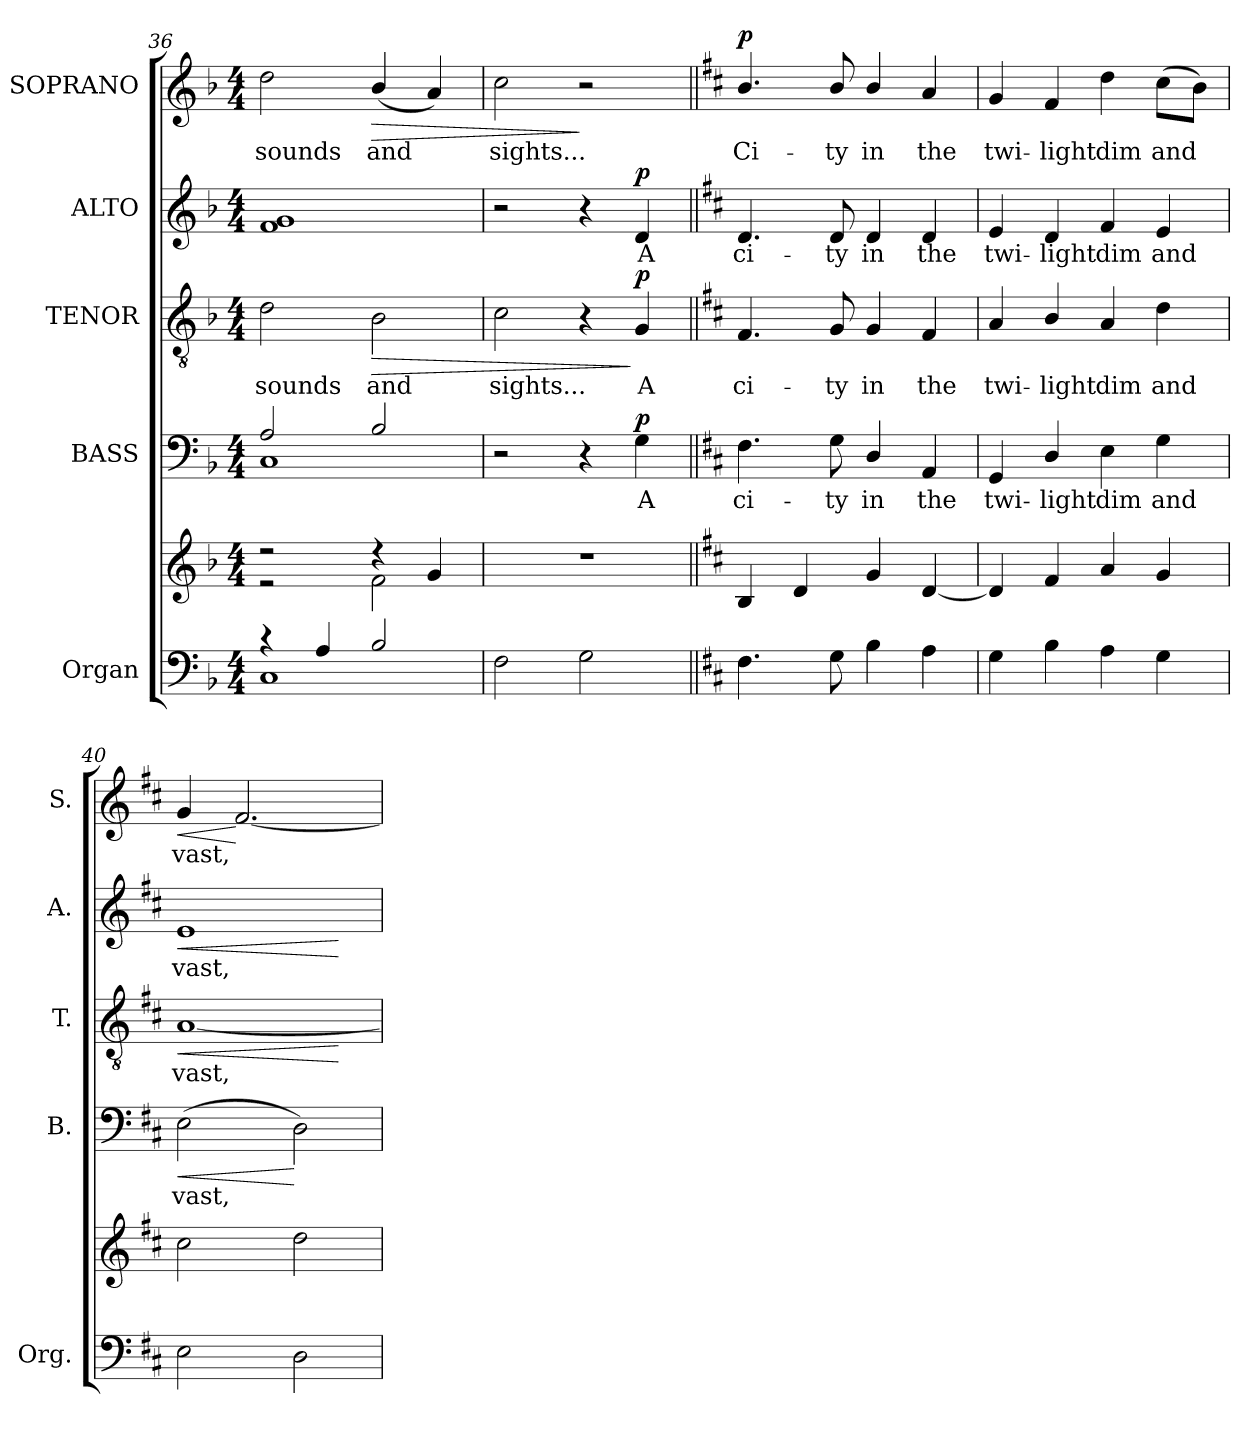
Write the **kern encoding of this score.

**kern	**kern	**kern	**text	**dynam	**kern	**text	**dynam	**kern	**text	**dynam	**kern	**text	**dynam
*part5	*part5	*part4	*part4	*part4	*part3	*part3	*part3	*part2	*part2	*part2	*part1	*part1	*part1
*staff6	*staff5	*staff4	*staff4	*staff4	*staff3	*staff3	*staff3	*staff2	*staff2	*staff2	*staff1	*staff1	*staff1
*I"Organ	*	*I"BASS	*	*	*I"TENOR	*	*	*I"ALTO	*	*	*I"SOPRANO	*	*
*I'Org.	*	*I'B.	*	*	*I'T.	*	*	*I'A.	*	*	*I'S.	*	*
*clefF4	*clefG2	*clefF4	*	*	*clefGv2	*	*	*clefG2	*	*	*clefG2	*	*
*	*	*	*	*	*ITrd7c12	*	*	*	*	*	*	*	*
*k[b-]	*k[b-]	*k[b-]	*	*	*k[b-]	*	*	*k[b-]	*	*	*k[b-]	*	*
*F:	*F:	*F:	*	*	*F:	*	*	*F:	*	*	*F:	*	*
*M4/4	*M4/4	*M4/4	*	*	*M4/4	*	*	*M4/4	*	*	*M4/4	*	*
=36	=36	=36	=36	=36	=36	=36	=36	=36	=36	=36	=36	=36	=36
*^	*^	*^	*	*	*	*	*	*	*	*	*	*	*
!	!	!	!	!	!	!	!	!	!LO:LY:b:color=#000000	!	!	!	!	!	!	!
!	!	!	!	!	!	!	!	!	!	!	!	!	!	!	!LO:LY:b:color=#000000	!
4r	1Ci	2r	2r	2Ai/	1Ci	.	.	2Di\	sounds	.	1fi 1gi	.	.	2ddi\	sounds	.
4Ai/	.	.	.	.	.	.	.	.	.	.	.	.	.	.	.	.
!	!	!	!	!	!	!	!	!	!LO:LY:b:color=#000000	!LO:HP:b	!	!	!	!	!	!
!	!	!	!	!	!	!	!	!	!	!	!	!	!	!	!LO:LY:b:color=#000000	!LO:HP:b
2B-i/	.	4r	2fi\	2B-i/	.	.	.	2BB-i\	and	>	.	.	.	(4b-i/	and	>
.	.	4gi/	.	.	.	.	.	.	.	.	.	.	.	4ai/)	.	.
*v	*v	*	*	*v	*v	*	*	*	*	*	*	*	*	*	*	*
*	*v	*v	*	*	*	*	*	*	*	*	*	*	*	*
=37	=37	=37	=37	=37	=37	=37	=37	=37	=37	=37	=37	=37	=37
!	!	!	!	!	!	!LO:LY:b:color=#000000	!	!	!	!	!	!	!
!	!	!	!	!	!	!	!	!	!	!	!	!LO:LY:b:color=#000000	!
2Fi\	1r	2r	.	.	2Ci\	sights...	.	2r	.	.	2cci\	sights...	.
2Gi\	.	4r	.	.	4r	.	.	4r	.	.	2r	.	]
!	!	!	!LO:LY:b:color=#000000	!	!	!	!	!	!	!	!	!	!
!	!	!	!	!	!	!LO:LY:b:color=#000000	!	!	!	!	!	!	!
!	!	!	!	!	!	!	!	!	!LO:LY:b:color=#000000	!	!	!	!
.	.	4Gi\	A	p	4GGi/	A	] p	4di/	A	p	.	.	.
=38||	=38||	=38||	=38||	=38||	=38||	=38||	=38||	=38||	=38||	=38||	=38||	=38||	=38||
*k[f#c#]	*k[f#c#]	*k[f#c#]	*	*	*k[f#c#]	*	*	*k[f#c#]	*	*	*k[f#c#]	*	*
*D:	*D:	*D:	*	*	*D:	*	*	*D:	*	*	*D:	*	*
!	!	!	!LO:LY:b:color=#000000	!	!	!	!	!	!	!	!	!	!
!	!	!	!	!	!	!LO:LY:b:color=#000000	!	!	!	!	!	!	!
!	!	!	!	!	!	!	!	!	!LO:LY:b:color=#000000	!	!	!	!
!	!	!	!	!	!	!	!	!	!	!	!	!LO:LY:b:color=#000000	!
4.F#i\	4Bi/	4.F#i\	ci-	.	4.FF#i/	ci-	.	4.di/	ci-	.	4.bi/	Ci-	p
.	4di/	.	.	.	.	.	.	.	.	.	.	.	.
!	!	!	!LO:LY:b:color=#000000	!	!	!	!	!	!	!	!	!	!
!	!	!	!	!	!	!LO:LY:b:color=#000000	!	!	!	!	!	!	!
!	!	!	!	!	!	!	!	!	!LO:LY:b:color=#000000	!	!	!	!
!	!	!	!	!	!	!	!	!	!	!	!	!LO:LY:b:color=#000000	!
8Gi\	.	8Gi\	-ty	.	8GGi/	-ty	.	8di/	-ty	.	8bi/	-ty	.
!	!	!	!LO:LY:b:color=#000000	!	!	!	!	!	!	!	!	!	!
!	!	!	!	!	!	!LO:LY:b:color=#000000	!	!	!	!	!	!	!
!	!	!	!	!	!	!	!	!	!LO:LY:b:color=#000000	!	!	!	!
!	!	!	!	!	!	!	!	!	!	!	!	!LO:LY:b:color=#000000	!
4Bi\	4gi/	4Di/	in	.	4GGi/	in	.	4di/	in	.	4bi/	in	.
!	!	!	!LO:LY:b:color=#000000	!	!	!	!	!	!	!	!	!	!
!	!	!	!	!	!	!LO:LY:b:color=#000000	!	!	!	!	!	!	!
!	!	!	!	!	!	!	!	!	!LO:LY:b:color=#000000	!	!	!	!
!	!	!	!	!	!	!	!	!	!	!	!	!LO:LY:b:color=#000000	!
4Ai\	[4di/	4AAi/	the	.	4FF#i/	the	.	4di/	the	.	4ai/	the	.
=39	=39	=39	=39	=39	=39	=39	=39	=39	=39	=39	=39	=39	=39
!	!	!	!LO:LY:b:color=#000000	!	!	!	!	!	!	!	!	!	!
!	!	!	!	!	!	!LO:LY:b:color=#000000	!	!	!	!	!	!	!
!	!	!	!	!	!	!	!	!	!LO:LY:b:color=#000000	!	!	!	!
!	!	!	!	!	!	!	!	!	!	!	!	!LO:LY:b:color=#000000	!
4Gi\	4di/]	4GGi/	twi-	.	4AAi/	twi-	.	4ei/	twi-	.	4gi/	twi-	.
!	!	!	!LO:LY:b:color=#000000	!	!	!	!	!	!	!	!	!	!
!	!	!	!	!	!	!LO:LY:b:color=#000000	!	!	!	!	!	!	!
!	!	!	!	!	!	!	!	!	!LO:LY:b:color=#000000	!	!	!	!
!	!	!	!	!	!	!	!	!	!	!	!	!LO:LY:b:color=#000000	!
4Bi\	4f#i/	4Di/	-light	.	4BBi/	-light	.	4di/	-light	.	4f#i/	-light	.
!	!	!	!LO:LY:b:color=#000000	!	!	!	!	!	!	!	!	!	!
!	!	!	!	!	!	!LO:LY:b:color=#000000	!	!	!	!	!	!	!
!	!	!	!	!	!	!	!	!	!LO:LY:b:color=#000000	!	!	!	!
!	!	!	!	!	!	!	!	!	!	!	!	!LO:LY:b:color=#000000	!
4Ai\	4ai/	4Ei\	dim	.	4AAi/	dim	.	4f#i/	dim	.	4ddi\	dim	.
!	!	!	!LO:LY:b:color=#000000	!	!	!	!	!	!	!	!	!	!
!	!	!	!	!	!	!LO:LY:b:color=#000000	!	!	!	!	!	!	!
!	!	!	!	!	!	!	!	!	!LO:LY:b:color=#000000	!	!	!	!
!	!	!	!	!	!	!	!	!	!	!	!	!LO:LY:b:color=#000000	!
4Gi\	4gi/	4Gi\	and	.	4Di\	and	.	4ei/	and	.	(8cc#i\L	and	.
.	.	.	.	.	.	.	.	.	.	.	8bi\J)	.	.
=40	=40	=40	=40	=40	=40	=40	=40	=40	=40	=40	=40	=40	=40
!	!	!	!LO:LY:b:color=#000000	!LO:HP:b	!	!	!	!	!	!	!	!	!
!	!	!	!	!	!	!LO:LY:b:color=#000000	!LO:HP:b	!	!	!	!	!	!
!	!	!	!	!	!	!	!	!	!LO:LY:b:color=#000000	!LO:HP:b	!	!	!
!	!	!	!	!	!	!	!	!	!	!	!	!LO:LY:b:color=#000000	!LO:HP:b
2Ei\	2cc#i\	(2Ei\	vast,	<	[1AAi	vast,	<	1ei	vast,	<	4gi/	vast,	<
.	.	.	.	.	.	.	.	.	.	.	[2.f#i/	.	[
2Di\	2ddi\	2Di\)	.	[	.	.	.	.	.	.	.	.	.
.	.	.	.	.	.	.	[	.	.	[	.	.	.
=	=	=	=	=	=	=	=	=	=	=	=	=	=
*-	*-	*-	*-	*-	*-	*-	*-	*-	*-	*-	*-	*-	*-
